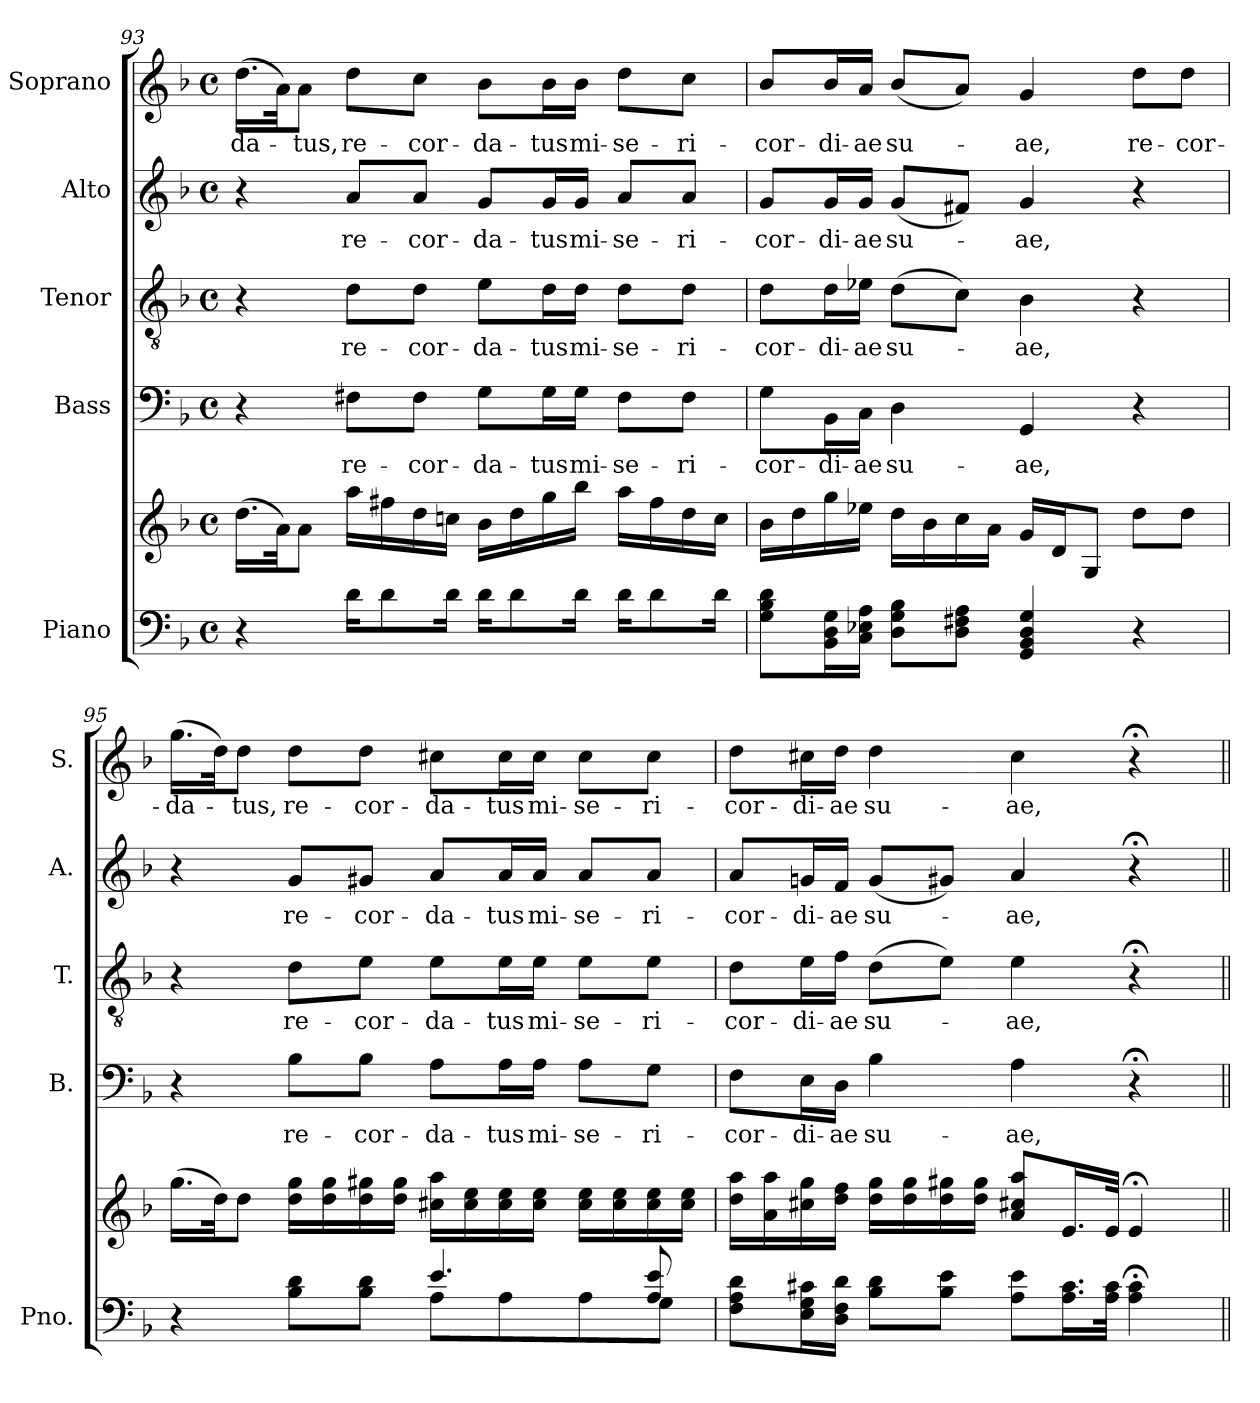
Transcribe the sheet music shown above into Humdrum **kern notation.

**kern	**kern	**kern	**text	**kern	**text	**kern	**text	**kern	**text
*part5	*part5	*part4	*part4	*part3	*part3	*part2	*part2	*part1	*part1
*staff6	*staff5	*staff4	*staff4	*staff3	*staff3	*staff2	*staff2	*staff1	*staff1
*I"Piano	*	*I"Bass	*	*I"Tenor	*	*I"Alto	*	*I"Soprano	*
*I'Pno.	*	*I'B.	*	*I'T.	*	*I'A.	*	*I'S.	*
!!LO:LB:g=z
*clefF4	*clefG2	*clefF4	*	*clefGv2	*	*clefG2	*	*clefG2	*
*	*	*	*	*ITrd7c12	*	*	*	*	*
*k[b-]	*k[b-]	*k[b-]	*	*k[b-]	*	*k[b-]	*	*k[b-]	*
*d:	*d:	*d:	*	*d:	*	*d:	*	*d:	*
*M4/4	*M4/4	*M4/4	*	*M4/4	*	*M4/4	*	*M4/4	*
*met(c)	*met(c)	*met(c)	*	*met(c)	*	*met(c)	*	*met(c)	*
=93	=93	=93	=93	=93	=93	=93	=93	=93	=93
!	!	!	!	!	!	!	!	!	!LO:LY:b:color=#000000
4r	(16.ddi\LL	4r	.	4r	.	4r	.	(16.ddi\LL	-da-
.	32ai\Jk)	.	.	.	.	.	.	32ai\Jk)	.
!	!	!	!	!	!	!	!	!	!LO:LY:b:color=#000000
.	8ai\J	.	.	.	.	.	.	8ai\J	-tus,
!	!	!	!LO:LY:b:color=#000000	!	!	!	!	!	!
!	!	!	!	!	!LO:LY:b:color=#000000	!	!	!	!
!	!	!	!	!	!	!	!LO:LY:b:color=#000000	!	!
!	!	!	!	!	!	!	!	!	!LO:LY:b:color=#000000
16di\KL	16aai\LL	8F#Xi\L	re-	8Di\L	re-	8ai/L	re-	8ddi\L	re-
8di\	16ff#Xi\	.	.	.	.	.	.	.	.
!	!	!	!LO:LY:b:color=#000000	!	!	!	!	!	!
!	!	!	!	!	!LO:LY:b:color=#000000	!	!	!	!
!	!	!	!	!	!	!	!LO:LY:b:color=#000000	!	!
!	!	!	!	!	!	!	!	!	!LO:LY:b:color=#000000
.	16ddi\	8F#i\J	-cor-	8Di\J	-cor-	8ai/J	-cor-	8cci\J	-cor-
16di\Jk	16ccni\JJ	.	.	.	.	.	.	.	.
!	!	!	!LO:LY:b:color=#000000	!	!	!	!	!	!
!	!	!	!	!	!LO:LY:b:color=#000000	!	!	!	!
!	!	!	!	!	!	!	!LO:LY:b:color=#000000	!	!
!	!	!	!	!	!	!	!	!	!LO:LY:b:color=#000000
16di\KL	16b-i\LL	8Gi\L	-da-	8Ei\L	-da-	8gi/L	-da-	8b-i\L	-da-
8di\	16ddi\	.	.	.	.	.	.	.	.
!	!	!	!LO:LY:b:color=#000000	!	!	!	!	!	!
!	!	!	!	!	!LO:LY:b:color=#000000	!	!	!	!
!	!	!	!	!	!	!	!LO:LY:b:color=#000000	!	!
!	!	!	!	!	!	!	!	!	!LO:LY:b:color=#000000
.	16ggi\	16Gi\L	-tus	16Di\L	-tus	16gi/L	-tus	16b-i\L	-tus
!	!	!	!LO:LY:b:color=#000000	!	!	!	!	!	!
!	!	!	!	!	!LO:LY:b:color=#000000	!	!	!	!
!	!	!	!	!	!	!	!LO:LY:b:color=#000000	!	!
!	!	!	!	!	!	!	!	!	!LO:LY:b:color=#000000
16di\Jk	16bb-i\JJ	16Gi\JJ	mi-	16Di\JJ	mi-	16gi/JJ	mi-	16b-i\JJ	mi-
!	!	!	!LO:LY:b:color=#000000	!	!	!	!	!	!
!	!	!	!	!	!LO:LY:b:color=#000000	!	!	!	!
!	!	!	!	!	!	!	!LO:LY:b:color=#000000	!	!
!	!	!	!	!	!	!	!	!	!LO:LY:b:color=#000000
16di\KL	16aai\LL	8F#i\L	-se-	8Di\L	-se-	8ai/L	-se-	8ddi\L	-se-
8di\	16ff#i\	.	.	.	.	.	.	.	.
!	!	!	!LO:LY:b:color=#000000	!	!	!	!	!	!
!	!	!	!	!	!LO:LY:b:color=#000000	!	!	!	!
!	!	!	!	!	!	!	!LO:LY:b:color=#000000	!	!
!	!	!	!	!	!	!	!	!	!LO:LY:b:color=#000000
.	16ddi\	8F#i\J	-ri-	8Di\J	-ri-	8ai/J	-ri-	8cci\J	-ri-
16di\Jk	16cci\JJ	.	.	.	.	.	.	.	.
=94	=94	=94	=94	=94	=94	=94	=94	=94	=94
!	!	!	!LO:LY:b:color=#000000	!	!	!	!	!	!
!	!	!	!	!	!LO:LY:b:color=#000000	!	!	!	!
!	!	!	!	!	!	!	!LO:LY:b:color=#000000	!	!
!	!	!	!	!	!	!	!	!	!LO:LY:b:color=#000000
8Gi\ 8B-i 8diL	16b-i\LL	8Gi\L	-cor-	8Di\L	-cor-	8gi/L	-cor-	8b-i/L	-cor-
.	16ddi\	.	.	.	.	.	.	.	.
!	!	!	!LO:LY:b:color=#000000	!	!	!	!	!	!
!	!	!	!	!	!LO:LY:b:color=#000000	!	!	!	!
!	!	!	!	!	!	!	!LO:LY:b:color=#000000	!	!
!	!	!	!	!	!	!	!	!	!LO:LY:b:color=#000000
16BB-i\ 16Di 16GiL	16ggi\	16BB-i\L	-di-	16Di\L	-di-	16gi/L	-di-	16b-i/L	-di-
!	!	!	!LO:LY:b:color=#000000	!	!	!	!	!	!
!	!	!	!	!	!LO:LY:b:color=#000000	!	!	!	!
!	!	!	!	!	!	!	!LO:LY:b:color=#000000	!	!
!	!	!	!	!	!	!	!	!	!LO:LY:b:color=#000000
16Ci\ 16E-Xi 16AiJJ	16ee-Xi\JJ	16Ci\JJ	-ae	16E-Xi\JJ	-ae	16gi/JJ	-ae	16ai/JJ	-ae
!	!	!	!LO:LY:b:color=#000000	!	!	!	!	!	!
!	!	!	!	!	!LO:LY:b:color=#000000	!	!	!	!
!	!	!	!	!	!	!	!LO:LY:b:color=#000000	!	!
!	!	!	!	!	!	!	!	!	!LO:LY:b:color=#000000
8Di\ 8Gi 8B-iL	16ddi\LL	4Di\	su-	(8Di\L	su-	(8gi/L	su-	(8b-i/L	su-
.	16b-i\	.	.	.	.	.	.	.	.
8Di\ 8F#Xi 8AiJ	16cci\	.	.	8Ci\J)	.	8f#Xi/J)	.	8ai/J)	.
.	16ai\JJ	.	.	.	.	.	.	.	.
!	!	!	!LO:LY:b:color=#000000	!	!	!	!	!	!
!	!	!	!	!	!LO:LY:b:color=#000000	!	!	!	!
!	!	!	!	!	!	!	!LO:LY:b:color=#000000	!	!
!	!	!	!	!	!	!	!	!	!LO:LY:b:color=#000000
4GGi/ 4BB-i 4Di 4Gi	16gi/LL	4GGi/	-ae,	4BB-i\	-ae,	4gi/	-ae,	4gi/	-ae,
.	16di/J	.	.	.	.	.	.	.	.
.	8Gi/J	.	.	.	.	.	.	.	.
!	!	!	!	!	!	!	!	!	!LO:LY:b:color=#000000
4r	8ddi\L	4r	.	4r	.	4r	.	8ddi\L	re-
!	!	!	!	!	!	!	!	!	!LO:LY:b:color=#000000
.	8ddi\J	.	.	.	.	.	.	8ddi\J	-cor-
=95	=95	=95	=95	=95	=95	=95	=95	=95	=95
*^	*	*	*	*	*	*	*	*	*
!	!	!	!	!	!	!	!	!	!	!LO:LY:b:color=#000000
4r	2ryy	(16.ggi\LL	4r	.	4r	.	4r	.	(16.ggi\LL	-da-
.	.	32ddi\Jk)	.	.	.	.	.	.	32ddi\Jk)	.
!	!	!	!	!	!	!	!	!	!	!LO:LY:b:color=#000000
.	.	8ddi\J	.	.	.	.	.	.	8ddi\J	-tus,
!	!	!	!	!LO:LY:b:color=#000000	!	!	!	!	!	!
!	!	!	!	!	!	!LO:LY:b:color=#000000	!	!	!	!
!	!	!	!	!	!	!	!	!LO:LY:b:color=#000000	!	!
!	!	!	!	!	!	!	!	!	!	!LO:LY:b:color=#000000
8B-i\ 8diL	.	16ddi\ 16ggiLL	8B-i\L	re-	8Di\L	re-	8gi/L	re-	8ddi\L	re-
.	.	16ddi\ 16ggi	.	.	.	.	.	.	.	.
!	!	!	!	!LO:LY:b:color=#000000	!	!	!	!	!	!
!	!	!	!	!	!	!LO:LY:b:color=#000000	!	!	!	!
!	!	!	!	!	!	!	!	!LO:LY:b:color=#000000	!	!
!	!	!	!	!	!	!	!	!	!	!LO:LY:b:color=#000000
8B-i\ 8diJ	.	16ddi\ 16gg#Xi	8B-i\J	-cor-	8Ei\J	-cor-	8g#Xi/J	-cor-	8ddi\J	-cor-
.	.	16ddi\ 16gg#iJJ	.	.	.	.	.	.	.	.
!	!	!	!	!LO:LY:b:color=#000000	!	!	!	!	!	!
!	!	!	!	!	!	!LO:LY:b:color=#000000	!	!	!	!
!	!	!	!	!	!	!	!	!LO:LY:b:color=#000000	!	!
!	!	!	!	!	!	!	!	!	!	!LO:LY:b:color=#000000
4.ei/	8Ai\L	16cc#Xi\ 16aaiLL	8Ai\L	-da-	8Ei\L	-da-	8ai/L	-da-	8cc#Xi\L	-da-
.	.	16cc#i\ 16eei	.	.	.	.	.	.	.	.
!	!	!	!	!LO:LY:b:color=#000000	!	!	!	!	!	!
!	!	!	!	!	!	!LO:LY:b:color=#000000	!	!	!	!
!	!	!	!	!	!	!	!	!LO:LY:b:color=#000000	!	!
!	!	!	!	!	!	!	!	!	!	!LO:LY:b:color=#000000
.	8Ai\	16cc#i\ 16eei	16Ai\L	-tus	16Ei\L	-tus	16ai/L	-tus	16cc#i\L	-tus
!	!	!	!	!LO:LY:b:color=#000000	!	!	!	!	!	!
!	!	!	!	!	!	!LO:LY:b:color=#000000	!	!	!	!
!	!	!	!	!	!	!	!	!LO:LY:b:color=#000000	!	!
!	!	!	!	!	!	!	!	!	!	!LO:LY:b:color=#000000
.	.	16cc#i\ 16eeiJJ	16Ai\JJ	mi-	16Ei\JJ	mi-	16ai/JJ	mi-	16cc#i\JJ	mi-
!	!	!	!	!LO:LY:b:color=#000000	!	!	!	!	!	!
!	!	!	!	!	!	!LO:LY:b:color=#000000	!	!	!	!
!	!	!	!	!	!	!	!	!LO:LY:b:color=#000000	!	!
!	!	!	!	!	!	!	!	!	!	!LO:LY:b:color=#000000
.	8Ai\	16cc#i\ 16eeiLL	8Ai\L	-se-	8Ei\L	-se-	8ai/L	-se-	8cc#i\L	-se-
.	.	16cc#i\ 16eei	.	.	.	.	.	.	.	.
!	!	!	!	!LO:LY:b:color=#000000	!	!	!	!	!	!
!	!	!	!	!	!	!LO:LY:b:color=#000000	!	!	!	!
!	!	!	!	!	!	!	!	!LO:LY:b:color=#000000	!	!
!	!	!	!	!	!	!	!	!	!	!LO:LY:b:color=#000000
8Ai/ 8ei	8Gi\J	16cc#i\ 16eei	8Gi\J	-ri-	8Ei\J	-ri-	8ai/J	-ri-	8cc#i\J	-ri-
.	.	16cc#i\ 16eeiJJ	.	.	.	.	.	.	.	.
*v	*v	*	*	*	*	*	*	*	*	*
!!LO:PB:g=z
=96	=96	=96	=96	=96	=96	=96	=96	=96	=96
!	!	!	!LO:LY:b:color=#000000	!	!	!	!	!	!
!	!	!	!	!	!LO:LY:b:color=#000000	!	!	!	!
!	!	!	!	!	!	!	!LO:LY:b:color=#000000	!	!
!	!	!	!	!	!	!	!	!	!LO:LY:b:color=#000000
*	*	*	*	*	*	*	*	*^	*
8Fi\ 8Ai 8diL	16ddi\ 16aaiLL	8Fi\L	-cor-	8Di\L	-cor-	8ai/L	-cor-	8ddi\L	2ryy	-cor-
.	16ai\ 16aai	.	.	.	.	.	.	.	.	.
!	!	!	!LO:LY:b:color=#000000	!	!	!	!	!	!	!
!	!	!	!	!	!LO:LY:b:color=#000000	!	!	!	!	!
!	!	!	!	!	!	!	!LO:LY:b:color=#000000	!	!	!
!	!	!	!	!	!	!	!	!	!	!LO:LY:b:color=#000000
16Ei\ 16Gi 16c#XiL	16cc#Xi\ 16ggi	16Ei\L	-di-	16Ei\L	-di-	16gni/L	-di-	16cc#Xi\L	.	-di-
!	!	!	!LO:LY:b:color=#000000	!	!	!	!	!	!	!
!	!	!	!	!	!LO:LY:b:color=#000000	!	!	!	!	!
!	!	!	!	!	!	!	!LO:LY:b:color=#000000	!	!	!
!	!	!	!	!	!	!	!	!	!	!LO:LY:b:color=#000000
16Di\ 16Fi 16diJJ	16ddi\ 16ffiJJ	16Di\JJ	-ae	16Fi\JJ	-ae	16fi/JJ	-ae	16ddi\JJ	.	-ae
!	!	!	!LO:LY:b:color=#000000	!	!	!	!	!	!	!
!	!	!	!	!	!LO:LY:b:color=#000000	!	!	!	!	!
!	!	!	!	!	!	!	!LO:LY:b:color=#000000	!	!	!
!	!	!	!	!	!	!	!	!	!	!LO:LY:b:color=#000000
8B-i\ 8diL	16ddi\ 16ggiLL	4B-i\	su-	(8Di\L	su-	(8gi/L	su-	4ddi\	.	su-
.	16ddi\ 16ggi	.	.	.	.	.	.	.	.	.
8B-i\ 8eiJ	16ddi\ 16gg#Xi	.	.	8Ei\J)	.	8g#Xi/J)	.	.	.	.
.	16ddi\ 16gg#iJJ	.	.	.	.	.	.	.	.	.
!	!	!	!LO:LY:b:color=#000000	!	!	!	!	!	!	!
!	!	!	!	!	!LO:LY:b:color=#000000	!	!	!	!	!
!	!	!	!	!	!	!	!LO:LY:b:color=#000000	!	!	!
!	!	!	!	!	!	!	!	!	!	!LO:LY:b:color=#000000
8Ai\ 8eiL	8ai/ 8cc#Xi 8aaiL	4Ai\	-ae,	4Ei\	-ae,	4ai/	-ae,	4cc#i\	8..ryy	-ae,
16.Ai\ 16.c#iL	16.ei/L	.	.	.	.	.	.	.	.	.
*	*MM30	*	*	*	*	*	*	*MM30	*	*
32Ai\ 32c#iJJk	32ei/JJk	.	.	.	.	.	.	.	4ryy	.
4Ai\; 4c#i;	4e;i/	4r;	.	4r;	.	4r;	.	4r;	.	.
.	.	.	.	.	.	.	.	.	32ryy	.
*	*	*	*	*	*	*	*	*v	*v	*
=||	=||	=||	=||	=||	=||	=||	=||	=||	=||
*-	*-	*-	*-	*-	*-	*-	*-	*-	*-
